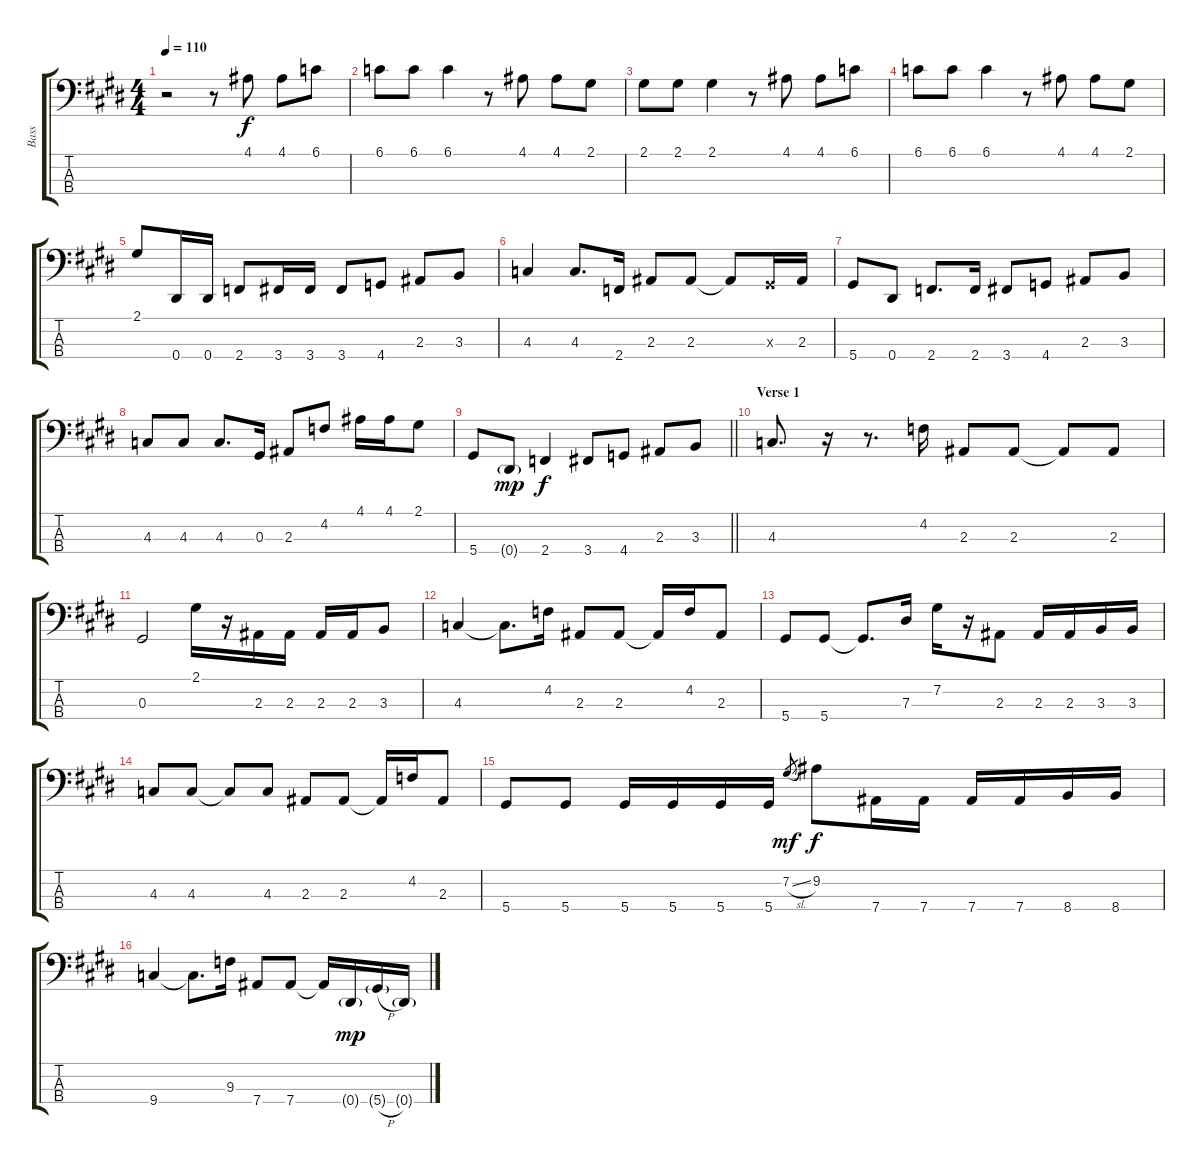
\track ("Bass" "Bass") {instrument acousticguitarsteel}
\staff {score tabs}
\tuning (Gb2 Db2 Ab1 Eb1) {hide}
\ts (4 4)
\tempo 110
\clef f4
\ks c#minor
r.2{dy f instrument acousticguitarsteel} r.8 4.1.8 4.1.8 6.1.8 |
6.1.8 6.1.8 6.1.4 r.8 4.1.8 4.1.8 2.1.8 |
2.1.8 2.1.8 2.1.4 r.8 4.1.8 4.1.8 6.1.8 |
6.1.8 6.1.8 6.1.4 r.8 4.1.8 4.1.8 2.1.8 |
2.1.8 0.4.16 0.4.16 2.4.8 3.4.16 3.4.16 3.4.8 4.4.8 2.3.8 3.3.8 |
4.3.4 4.3.8{d} 2.4.16 2.3.8 2.3.8 2.3{t}.8 0.3{x}.16 2.3.16 |
5.4.8 0.4.8 2.4.8{d} 2.4.16 3.4.8 4.4.8 2.3.8 3.3.8 |
4.3.8 4.3.8 4.3.8{d} 0.3.16 2.3.8 4.2.8 4.1.16 4.1.16 2.1.8 |
\barLineRight lightlight
5.4.8 0.4{g}.8{dy mp} 2.4.4{dy f} 3.4.8 4.4.8 2.3.8 3.3.8 |
\section ("" "Verse 1")
4.3.8{d} r.16 r.8{d} 4.2.16 2.3.8 2.3.8 2.3{t}.8 2.3.8 |
0.3.2 2.1.16 r.16 2.3.16 2.3.16 2.3.16 2.3.16 3.3.8 |
4.3.4 4.3{t}.8{d} 4.2.16 2.3.8 2.3.8 2.3{t}.16 4.2.16 2.3.8 |
5.4.8 5.4.8 5.4{t}.8{d} 7.3.16 7.2.16 r.16 2.3.8 2.3.16 2.3.16 3.3.16 3.3.16 |
4.3.8 4.3.8 4.3{t}.8 4.3.8 2.3.8 2.3.8 2.3{t}.16 4.2.16 2.3.8 |
5.4.8 5.4.8 5.4.16 5.4.16 5.4.16 5.4.16 7.2{sl}.8{gr dy mf} 9.2.8{dy f} 7.4.16 7.4.16 7.4.16 7.4.16 8.4.16 8.4.16 |
9.4.4 9.4{t}.8{d} 9.3.16 7.4.8 7.4.8 7.4{t}.16 0.4{g}.16{dy mp} 5.4{h g}.16 0.4{g}.16
